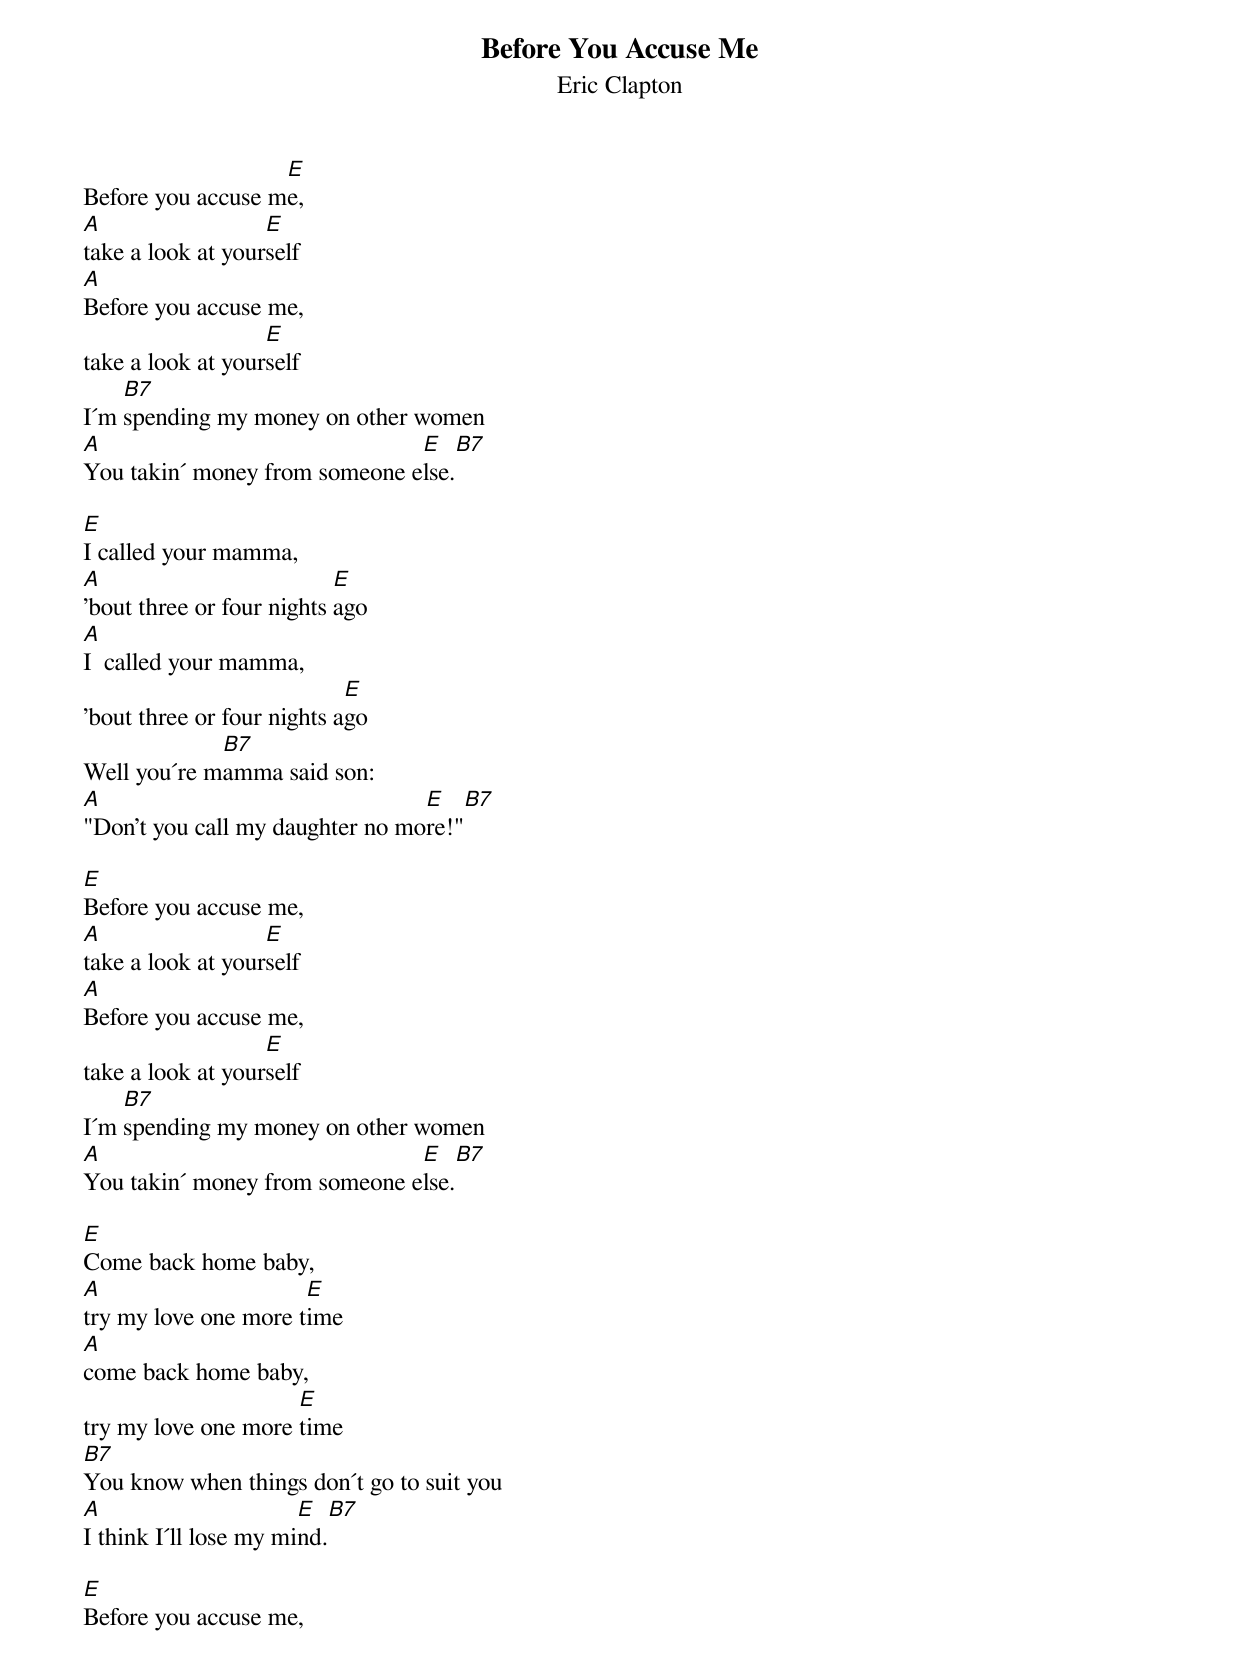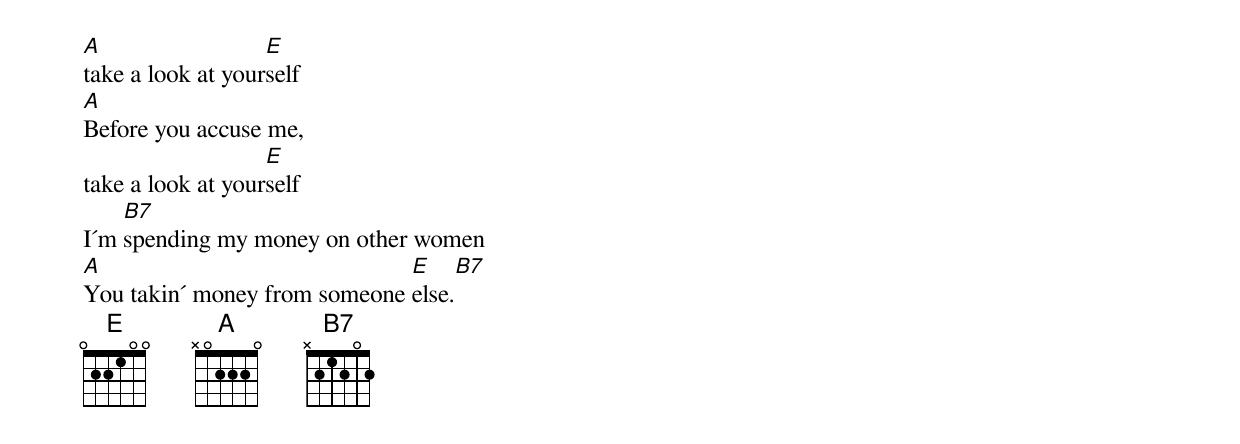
Before You Accuse Me
Eric Clapton

                   E
Before you accuse me,
A                  E
take a look at yourself
A
Before you accuse me,
                   E
take a look at yourself
    B7
I´m spending my money on other women
A                              E       B7
You takin´ money from someone else.

E
I called your mamma,
A                          E
'bout three or four nights ago
A
I  called your mamma,
                            E
'bout three or four nights ago
             B7
Well you´re mamma said son:
A                                E            B7
"Don't you call my daughter no more!"

E
Before you accuse me,
A                  E
take a look at yourself
A
Before you accuse me,
                   E
take a look at yourself
    B7
I´m spending my money on other women
A                              E     B7
You takin´ money from someone else.

E
Come back home baby,
A                     E
try my love one more time
A
come back home baby,
                     E
try my love one more time
B7
You know when things don´t go to suit you
A                      E      B7
I think I´ll lose my mind.

E
Before you accuse me,
A                  E
take a look at yourself
A
Before you accuse me,
                   E
take a look at yourself
    B7
I´m spending my money on other women
A                             E        B7
You takin´ money from someone else.
